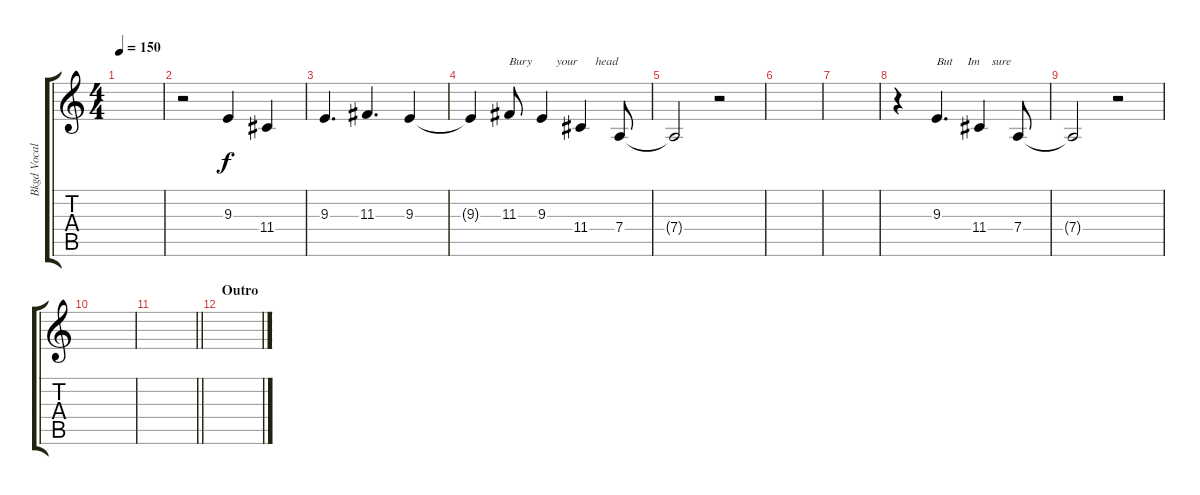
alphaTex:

\track ("Bkgd Vocals" "Bkgd Vocal") {instrument flute}
\staff {score tabs}
\tuning (E4 B3 G3 D3 A2 D2) {hide}
\ts (4 4)
\tempo 150
\clef g2
\ks c
|
r.2 9.3.4 11.4.4 |
9.3.4{d} 11.3.4{d} 9.3.4 |
9.3{t}.4 11.3.8{txt "Bury        your      head"} 9.3.4 11.4.4 7.4.8 |
7.4{t}.2 r.2 |
|
|
r.4 9.3.4{d txt "But     Im    sure"} 11.4.4 7.4.8 |
7.4{t}.2 r.2 |
|
\barLineRight lightlight
|
\section ("" "Outro")
